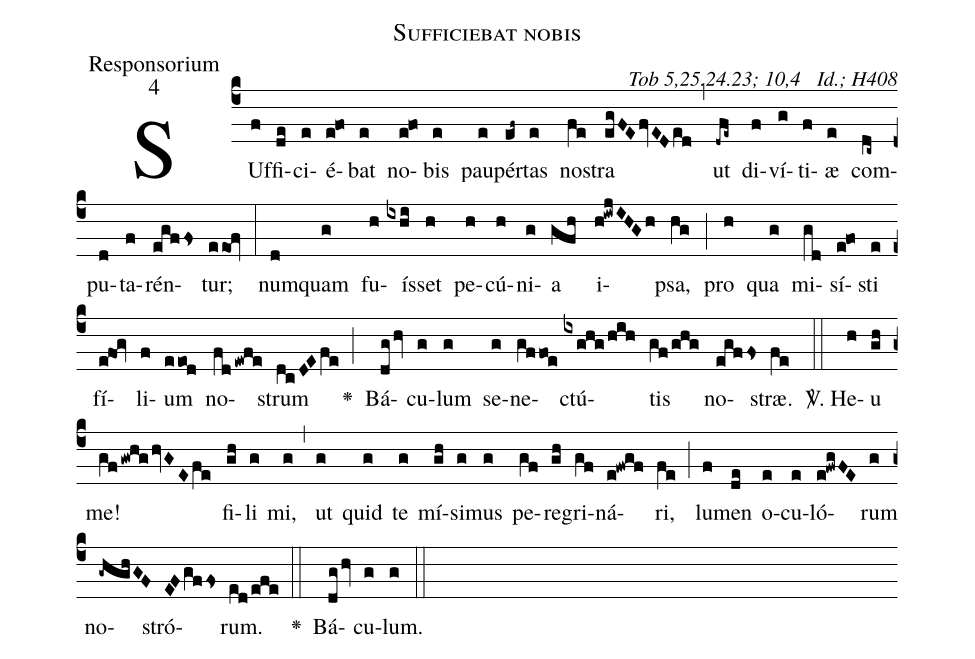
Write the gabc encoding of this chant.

name:Sufficiebat nobis;
office-part:Responsorium;
mode:4;
commentary:Tob 5,25.24.23; 10,4 ꝟ Id.; H408;
%%
(c4)SUf(f)fi(de)ci(e)é(e!fo)bat(e) no(e!fo)bis(e) pau(e)pér(ef~)tas(e) no(fe)stra(egFEfvEDed) (,) ut(-dfe~) di(f)ví(g)ti(f)æ(e) com(dc~)pu(d)ta(f)rén(egffs)tur;(eeof) (:)
num(d)quam(g) fu(h)ís(ixhi)set(h) pe(h)cú(h)ni(g)a(gfh) i(h!iwjIHGh)psa,(hg) (;) pro(h) qua(g) mi(gd)sí(e!fo)sti(e) fí(e!fog)li(f)um(eeod) no(fdewfe)strum(dc/DEfe) (;)
<v>\greheightstar</v>()
Bá(dghv)cu(g)lum(g) se(g)ne(gf/foe)ctú(ixghg/hih)tis(gf/ghg) no(egffs)stræ.(fe) (::)

<sp>V/</sp>.
He(h)u(gh) me!(gfgwhghvGEfe) fi(gh)li(g) mi,(g) (,) ut(g) quid(g) te(g) mí(gh)si(g)mus(g) pe(gf)re(gh)gri(gf)ná(e!fwgf)ri,(fe) (;)
lu(f)men(de) o(e)cu(e)ló(e!fwgFE)rum(g) no(-ghghGF)stró(EFgffs)rum.(ed/efe) (::)

<v>\greheightstar</v>() Bá(dghv)cu(g)lum.(g) (::)
